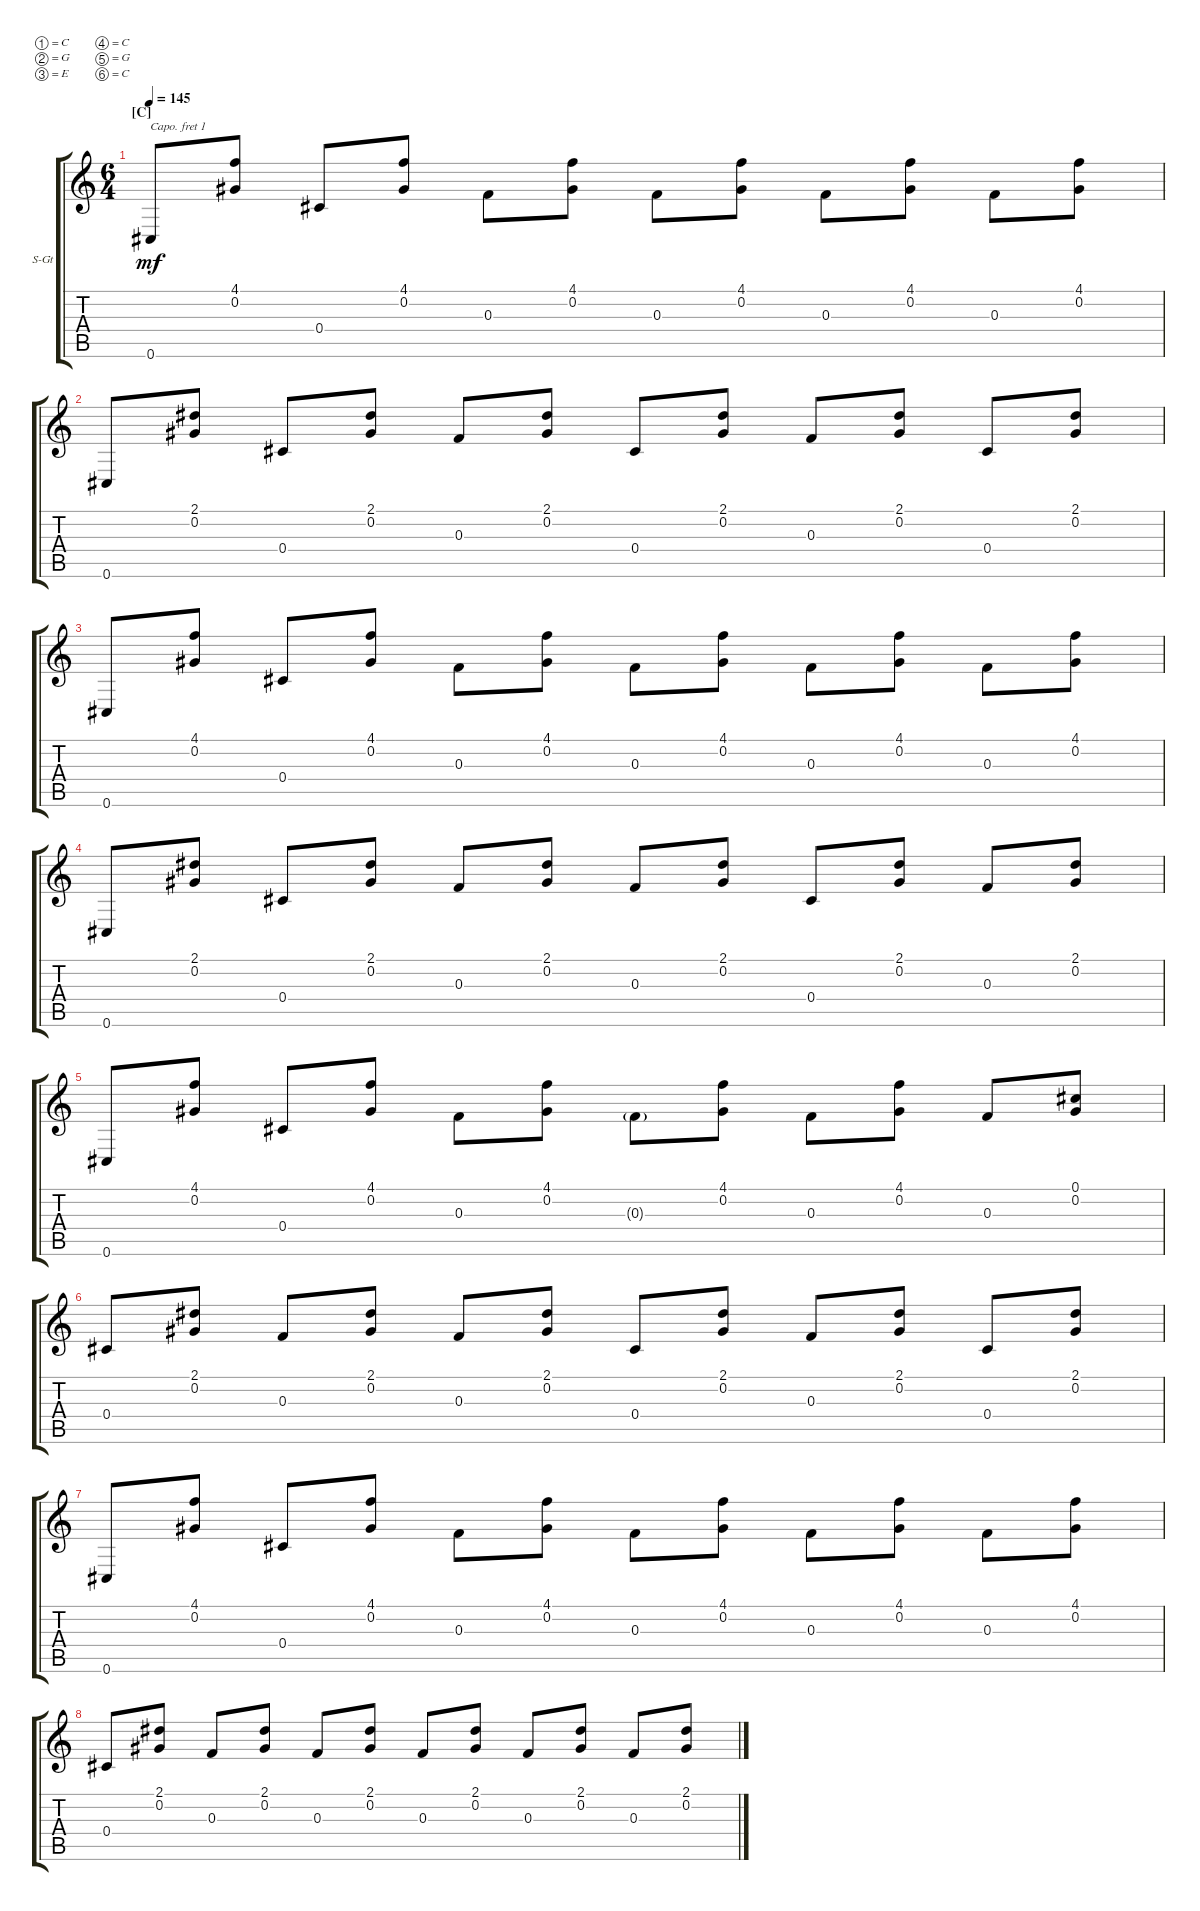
\defaultSystemsLayout 4
\bracketExtendMode groupsimilarinstruments
\firstSystemTrackNameOrientation horizontal
\otherSystemsTrackNameOrientation horizontal
\track ("Steel Guitar" "S-Gt") {instrument acousticguitarsteel}
\staff {score tabs}
\capo 1
\tuning (C4 G3 E3 C3 G2 C2)
\ts (6 4)
\section ("C" "")
\tempo 145
\clef g2
\ks c
0.6.8{dy mf} (4.1 0.2).8 0.4.8 (4.1 0.2).8 0.3.8 (4.1 0.2).8 0.3.8 (4.1 0.2).8 0.3.8 (4.1 0.2).8 0.3.8 (4.1 0.2).8 |
0.6.8 (2.1 0.2).8 0.4.8 (2.1 0.2).8 0.3.8 (2.1 0.2).8 0.4.8 (2.1 0.2).8 0.3.8 (2.1 0.2).8 0.4.8 (2.1 0.2).8 |
0.6.8 (4.1 0.2).8 0.4.8 (4.1 0.2).8 0.3.8 (4.1 0.2).8 0.3.8 (4.1 0.2).8 0.3.8 (4.1 0.2).8 0.3.8 (4.1 0.2).8 |
0.6.8 (2.1 0.2).8 0.4.8 (2.1 0.2).8 0.3.8 (2.1 0.2).8 0.3.8 (2.1 0.2).8 0.4.8 (2.1 0.2).8 0.3.8 (2.1 0.2).8 |
0.6.8 (4.1 0.2).8 0.4.8 (4.1 0.2).8 0.3.8 (4.1 0.2).8 0.3{g}.8 (4.1 0.2).8 0.3.8 (4.1 0.2).8 0.3.8 (0.1 0.2).8 |
0.4.8 (2.1 0.2).8 0.3.8 (2.1 0.2).8 0.3.8 (2.1 0.2).8 0.4.8 (2.1 0.2).8 0.3.8 (2.1 0.2).8 0.4.8 (2.1 0.2).8 |
0.6.8 (4.1 0.2).8 0.4.8 (4.1 0.2).8 0.3.8 (4.1 0.2).8 0.3.8 (4.1 0.2).8 0.3.8 (4.1 0.2).8 0.3.8 (4.1 0.2).8 |
0.4.8 (2.1 0.2).8 0.3.8 (2.1 0.2).8 0.3.8 (2.1 0.2).8 0.3.8 (2.1 0.2).8 0.3.8 (2.1 0.2).8 0.3.8 (2.1 0.2).8
